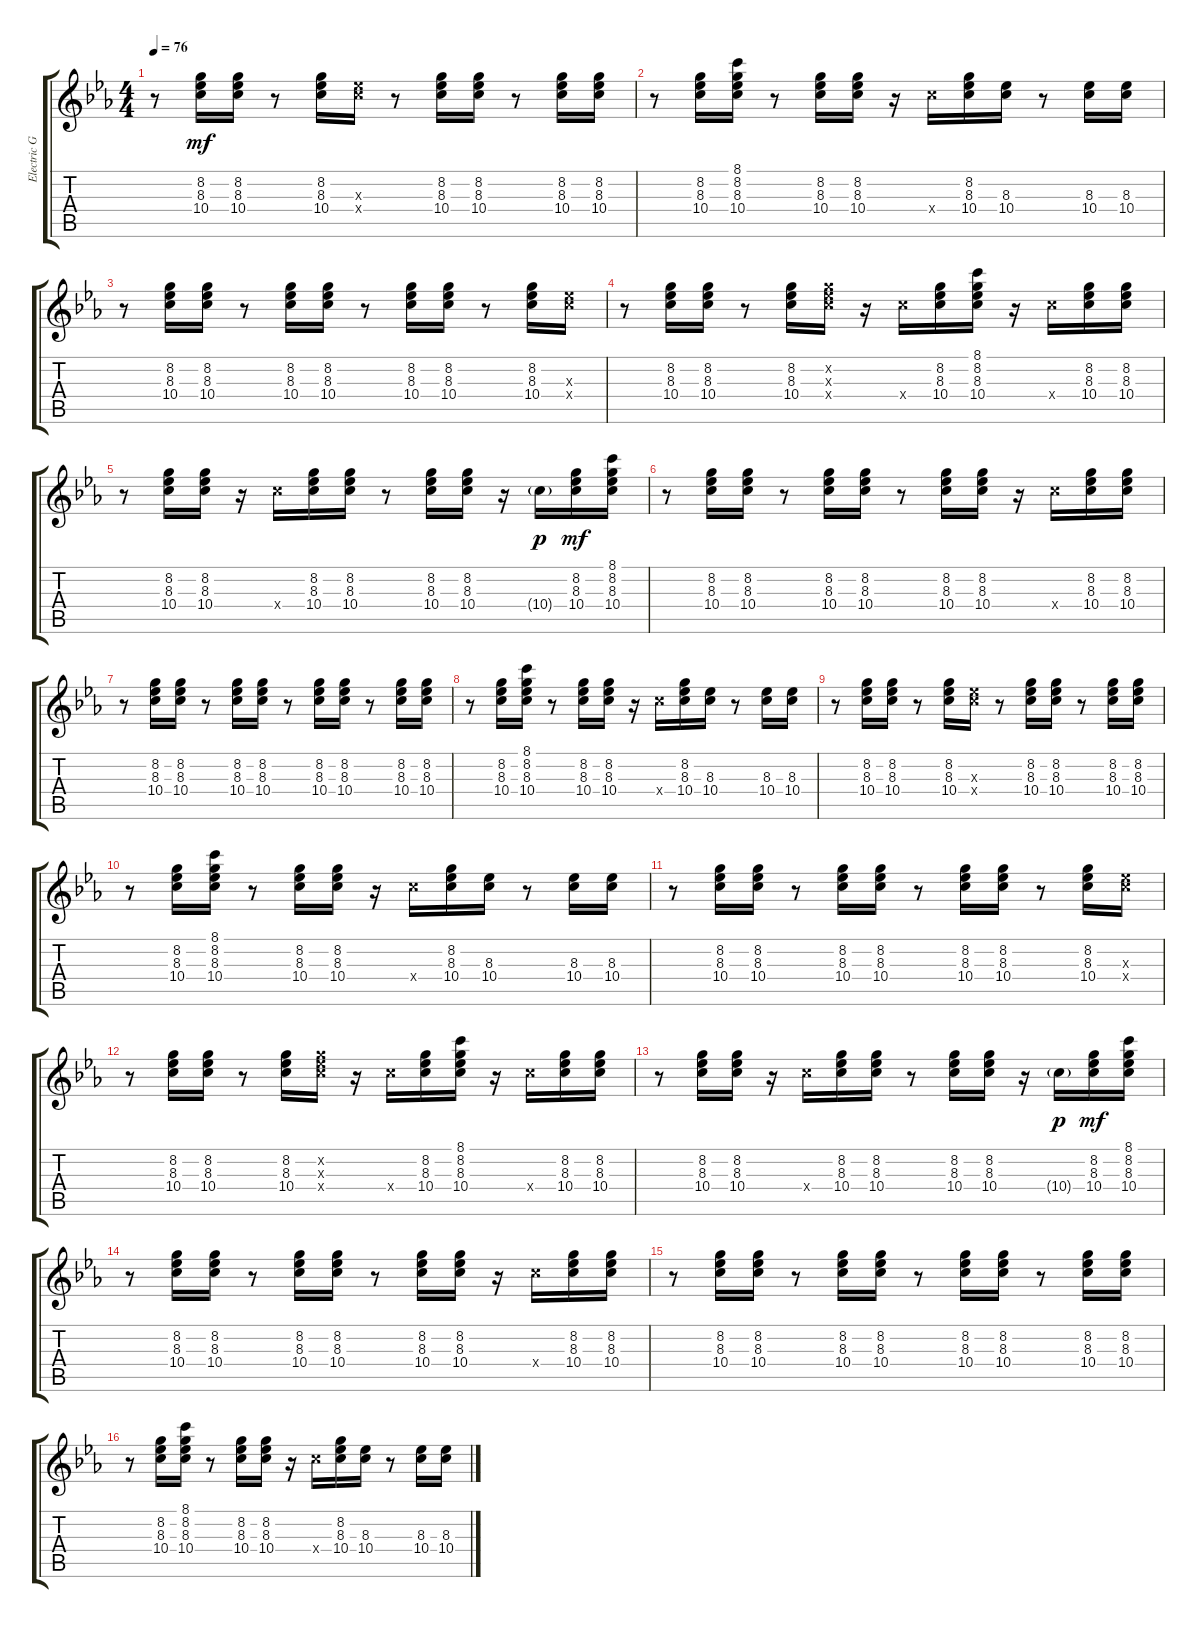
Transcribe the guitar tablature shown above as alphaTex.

\track ("Electric Guitar clean" "Electric G") {instrument electricguitarclean}
\staff {score tabs}
\tuning (E4 B3 G3 D3 A2 E2) {hide}
\ts (4 4)
\tempo 76
\clef g2
\ks eb
r.8{dy mf} (8.2 8.3 10.4).16 (8.2 8.3 10.4).16 r.8 (8.2 8.3 10.4).16 (8.3{x} 10.4{x}).16 r.8 (8.2 8.3 10.4).16 (8.2 8.3 10.4).16 r.8 (8.2 8.3 10.4).16 (8.2 8.3 10.4).16 |
r.8 (8.2 8.3 10.4).16 (8.1 8.2 8.3 10.4).16 r.8 (8.2 8.3 10.4).16 (8.2 8.3 10.4).16 r.16 10.4{x}.16 (8.2 8.3 10.4).16 (8.3 10.4).16 r.8 (8.3 10.4).16 (8.3 10.4).16 |
r.8 (8.2 8.3 10.4).16 (8.2 8.3 10.4).16 r.8 (8.2 8.3 10.4).16 (8.2 8.3 10.4).16 r.8 (8.2 8.3 10.4).16 (8.2 8.3 10.4).16 r.8 (8.2 8.3 10.4).16 (8.3{x} 10.4{x}).16 |
r.8 (8.2 8.3 10.4).16 (8.2 8.3 10.4).16 r.8 (8.2 8.3 10.4).16 (8.2{x} 8.3{x} 10.4{x}).16 r.16 10.4{x}.16 (8.2 8.3 10.4).16 (8.1 8.2 8.3 10.4).16 r.16 10.4{x}.16 (8.2 8.3 10.4).16 (8.2 8.3 10.4).16 |
r.8 (8.2 8.3 10.4).16 (8.2 8.3 10.4).16 r.16 10.4{x}.16 (8.2 8.3 10.4).16 (8.2 8.3 10.4).16 r.8 (8.2 8.3 10.4).16 (8.2 8.3 10.4).16 r.16 10.4{g}.16{dy p} (8.2 8.3 10.4).16{dy mf} (8.1 8.2 8.3 10.4).16 |
r.8 (8.2 8.3 10.4).16 (8.2 8.3 10.4).16 r.8 (8.2 8.3 10.4).16 (8.2 8.3 10.4).16 r.8 (8.2 8.3 10.4).16 (8.2 8.3 10.4).16 r.16 10.4{x}.16 (8.2 8.3 10.4).16 (8.2 8.3 10.4).16 |
r.8 (8.2 8.3 10.4).16 (8.2 8.3 10.4).16 r.8 (8.2 8.3 10.4).16 (8.2 8.3 10.4).16 r.8 (8.2 8.3 10.4).16 (8.2 8.3 10.4).16 r.8 (8.2 8.3 10.4).16 (8.2 8.3 10.4).16 |
r.8 (8.2 8.3 10.4).16 (8.1 8.2 8.3 10.4).16 r.8 (8.2 8.3 10.4).16 (8.2 8.3 10.4).16 r.16 10.4{x}.16 (8.2 8.3 10.4).16 (8.3 10.4).16 r.8 (8.3 10.4).16 (8.3 10.4).16 |
r.8 (8.2 8.3 10.4).16 (8.2 8.3 10.4).16 r.8 (8.2 8.3 10.4).16 (8.3{x} 10.4{x}).16 r.8 (8.2 8.3 10.4).16 (8.2 8.3 10.4).16 r.8 (8.2 8.3 10.4).16 (8.2 8.3 10.4).16 |
r.8 (8.2 8.3 10.4).16 (8.1 8.2 8.3 10.4).16 r.8 (8.2 8.3 10.4).16 (8.2 8.3 10.4).16 r.16 10.4{x}.16 (8.2 8.3 10.4).16 (8.3 10.4).16 r.8 (8.3 10.4).16 (8.3 10.4).16 |
r.8 (8.2 8.3 10.4).16 (8.2 8.3 10.4).16 r.8 (8.2 8.3 10.4).16 (8.2 8.3 10.4).16 r.8 (8.2 8.3 10.4).16 (8.2 8.3 10.4).16 r.8 (8.2 8.3 10.4).16 (8.3{x} 10.4{x}).16 |
r.8 (8.2 8.3 10.4).16 (8.2 8.3 10.4).16 r.8 (8.2 8.3 10.4).16 (8.2{x} 8.3{x} 10.4{x}).16 r.16 10.4{x}.16 (8.2 8.3 10.4).16 (8.1 8.2 8.3 10.4).16 r.16 10.4{x}.16 (8.2 8.3 10.4).16 (8.2 8.3 10.4).16 |
r.8 (8.2 8.3 10.4).16 (8.2 8.3 10.4).16 r.16 10.4{x}.16 (8.2 8.3 10.4).16 (8.2 8.3 10.4).16 r.8 (8.2 8.3 10.4).16 (8.2 8.3 10.4).16 r.16 10.4{g}.16{dy p} (8.2 8.3 10.4).16{dy mf} (8.1 8.2 8.3 10.4).16 |
r.8 (8.2 8.3 10.4).16 (8.2 8.3 10.4).16 r.8 (8.2 8.3 10.4).16 (8.2 8.3 10.4).16 r.8 (8.2 8.3 10.4).16 (8.2 8.3 10.4).16 r.16 10.4{x}.16 (8.2 8.3 10.4).16 (8.2 8.3 10.4).16 |
r.8 (8.2 8.3 10.4).16 (8.2 8.3 10.4).16 r.8 (8.2 8.3 10.4).16 (8.2 8.3 10.4).16 r.8 (8.2 8.3 10.4).16 (8.2 8.3 10.4).16 r.8 (8.2 8.3 10.4).16 (8.2 8.3 10.4).16 |
r.8 (8.2 8.3 10.4).16 (8.1 8.2 8.3 10.4).16 r.8 (8.2 8.3 10.4).16 (8.2 8.3 10.4).16 r.16 10.4{x}.16 (8.2 8.3 10.4).16 (8.3 10.4).16 r.8 (8.3 10.4).16 (8.3 10.4).16
